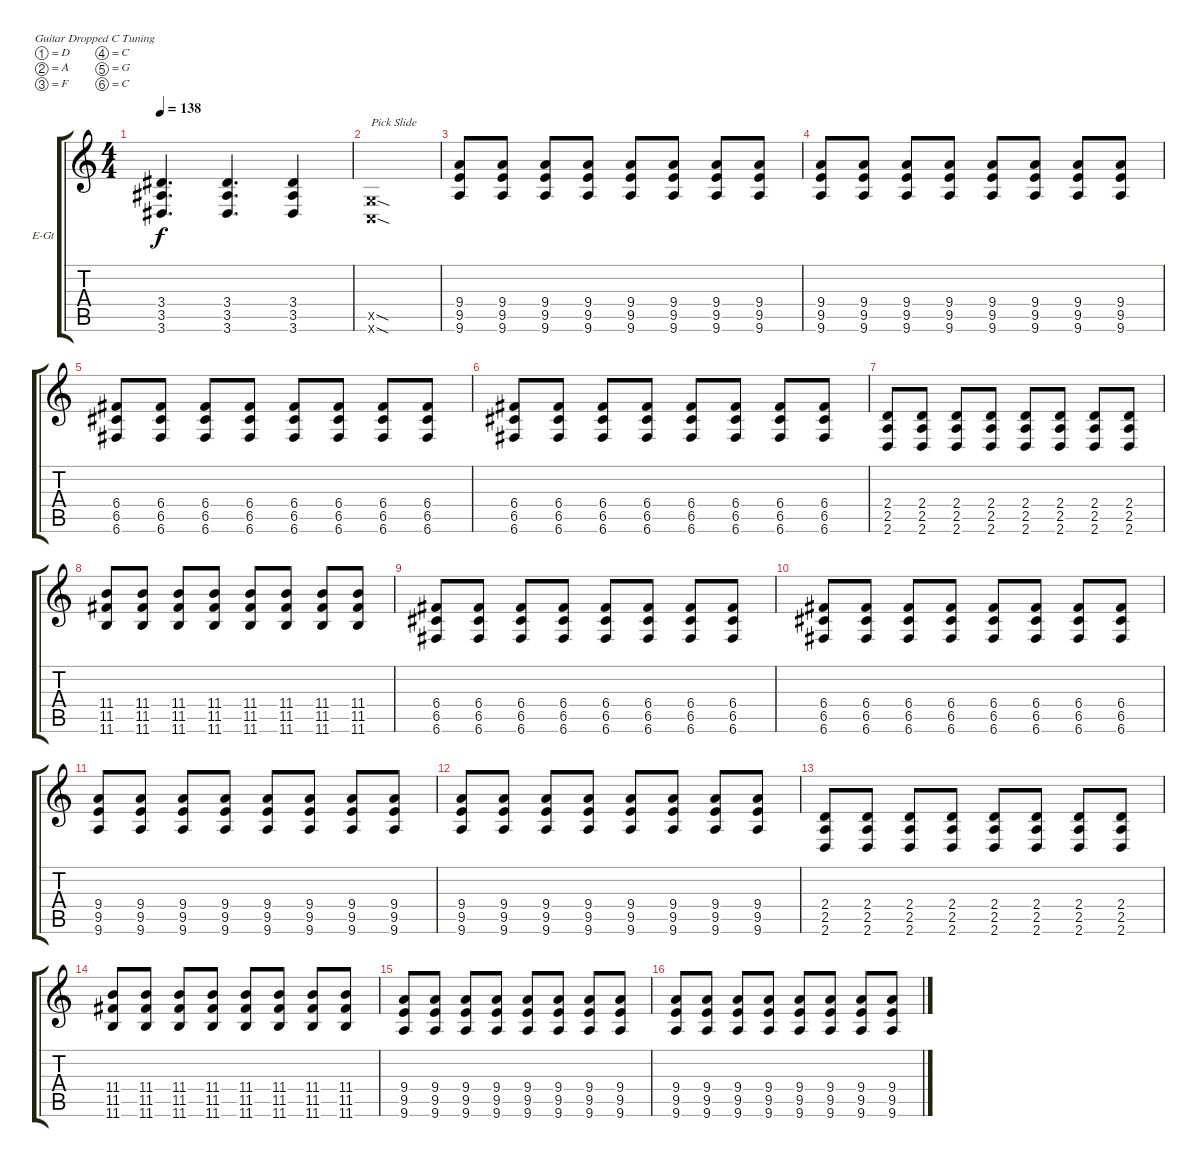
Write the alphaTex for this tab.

\defaultSystemsLayout 4
\bracketExtendMode groupsimilarinstruments
\firstSystemTrackNameOrientation horizontal
\otherSystemsTrackNameOrientation horizontal
\track ("Guitar 2" "E-Gt") {instrument overdrivenguitar}
\staff {score tabs}
\tuning (D4 A3 F3 C3 G2 C2)
\ts (4 4)
\tempo 138
\clef g2
\ks c
(3.6 3.5 3.4).4{d dy f} (3.4 3.5 3.6).4{d} (3.6 3.5 3.4).4 |
(0.5{sod x} 0.6{sod x}).1{txt "Pick Slide"} |
(9.6 9.5 9.4).8 (9.6 9.5 9.4).8 (9.6 9.5 9.4).8 (9.6 9.5 9.4).8 (9.6 9.5 9.4).8 (9.6 9.5 9.4).8 (9.6 9.5 9.4).8 (9.6 9.5 9.4).8 |
(9.6 9.4 9.5).8 (9.6 9.4 9.5).8 (9.6 9.4 9.5).8 (9.6 9.4 9.5).8 (9.6 9.4 9.5).8 (9.6 9.4 9.5).8 (9.6 9.4 9.5).8 (9.6 9.4 9.5).8 |
(6.6 6.5 6.4).8 (6.6 6.5 6.4).8 (6.6 6.5 6.4).8 (6.6 6.5 6.4).8 (6.6 6.5 6.4).8 (6.6 6.5 6.4).8 (6.6 6.5 6.4).8 (6.6 6.5 6.4).8 |
(6.6 6.4 6.5).8 (6.6 6.4 6.5).8 (6.6 6.4 6.5).8 (6.6 6.4 6.5).8 (6.6 6.4 6.5).8 (6.6 6.4 6.5).8 (6.6 6.4 6.5).8 (6.6 6.4 6.5).8 |
(2.6 2.5 2.4).8 (2.6 2.5 2.4).8 (2.6 2.5 2.4).8 (2.6 2.5 2.4).8 (2.6 2.5 2.4).8 (2.6 2.5 2.4).8 (2.6 2.5 2.4).8 (2.6 2.5 2.4).8 |
(11.6 11.4 11.5).8 (11.6 11.4 11.5).8 (11.6 11.4 11.5).8 (11.6 11.4 11.5).8 (11.6 11.4 11.5).8 (11.6 11.4 11.5).8 (11.6 11.4 11.5).8 (11.6 11.4 11.5).8 |
(6.6 6.5 6.4).8 (6.6 6.5 6.4).8 (6.6 6.5 6.4).8 (6.6 6.5 6.4).8 (6.6 6.5 6.4).8 (6.6 6.5 6.4).8 (6.6 6.5 6.4).8 (6.6 6.5 6.4).8 |
(6.6 6.4 6.5).8 (6.6 6.4 6.5).8 (6.6 6.4 6.5).8 (6.6 6.4 6.5).8 (6.6 6.4 6.5).8 (6.6 6.4 6.5).8 (6.6 6.4 6.5).8 (6.6 6.4 6.5).8 |
(9.6 9.5 9.4).8 (9.6 9.5 9.4).8 (9.6 9.5 9.4).8 (9.6 9.5 9.4).8 (9.6 9.5 9.4).8 (9.6 9.5 9.4).8 (9.6 9.5 9.4).8 (9.6 9.5 9.4).8 |
(9.6 9.4 9.5).8 (9.6 9.4 9.5).8 (9.6 9.4 9.5).8 (9.6 9.4 9.5).8 (9.6 9.4 9.5).8 (9.6 9.4 9.5).8 (9.6 9.4 9.5).8 (9.6 9.4 9.5).8 |
(2.6 2.5 2.4).8 (2.6 2.5 2.4).8 (2.6 2.5 2.4).8 (2.6 2.5 2.4).8 (2.6 2.5 2.4).8 (2.6 2.5 2.4).8 (2.6 2.5 2.4).8 (2.6 2.5 2.4).8 |
(11.6 11.4 11.5).8 (11.6 11.4 11.5).8 (11.6 11.4 11.5).8 (11.6 11.4 11.5).8 (11.6 11.4 11.5).8 (11.6 11.4 11.5).8 (11.6 11.4 11.5).8 (11.6 11.4 11.5).8 |
(9.6 9.5 9.4).8 (9.6 9.5 9.4).8 (9.6 9.5 9.4).8 (9.6 9.5 9.4).8 (9.6 9.5 9.4).8 (9.6 9.5 9.4).8 (9.6 9.5 9.4).8 (9.6 9.5 9.4).8 |
(9.6 9.4 9.5).8 (9.6 9.4 9.5).8 (9.6 9.4 9.5).8 (9.6 9.4 9.5).8 (9.6 9.4 9.5).8 (9.6 9.4 9.5).8 (9.6 9.4 9.5).8 (9.6 9.4 9.5).8
